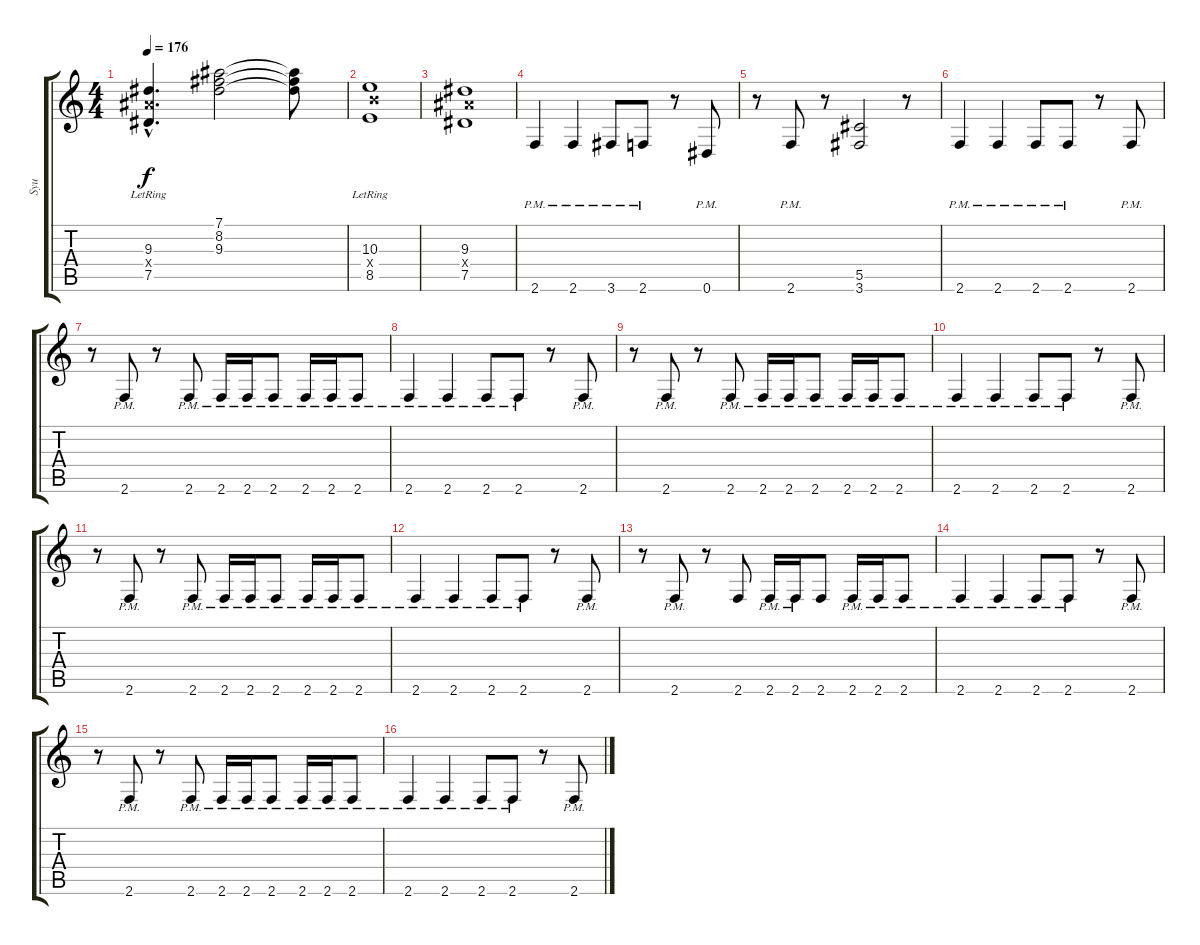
\track ("Syu" "Syu") {instrument overdrivenguitar}
\staff {score tabs}
\tuning (Eb4 Bb3 Gb3 Db3 Ab2 Eb2) {hide}
\ts (4 4)
\tempo 176
\clef g2
\ks c
(9.3{hac lr} 9.4{hac x} 7.5{hac lr}).4{d dy f} (7.1 8.2 9.3).2 (7.1{t} 8.2{t} 9.3{t}).8 |
(10.3{lr} 10.4{x} 8.5{lr}).1 |
(9.3 9.4{x} 7.5).1 |
2.6{pm}.4 2.6{pm}.4 3.6{pm}.8 2.6{pm}.8 r.8 0.6{pm}.8 |
r.8 2.6{pm}.8 r.8 (5.5 3.6).2 r.8 |
2.6{pm}.4 2.6{pm}.4 2.6{pm}.8 2.6{pm}.8 r.8 2.6{pm}.8 |
r.8 2.6{pm}.8 r.8 2.6{pm}.8 2.6{pm}.16 2.6{pm}.16 2.6{pm}.8 2.6{pm}.16 2.6{pm}.16 2.6{pm}.8 |
2.6{pm}.4 2.6{pm}.4 2.6{pm}.8 2.6{pm}.8 r.8 2.6{pm}.8 |
r.8 2.6{pm}.8 r.8 2.6{pm}.8 2.6{pm}.16 2.6{pm}.16 2.6{pm}.8 2.6{pm}.16 2.6{pm}.16 2.6{pm}.8 |
2.6{pm}.4 2.6{pm}.4 2.6{pm}.8 2.6{pm}.8 r.8 2.6{pm}.8 |
r.8 2.6{pm}.8 r.8 2.6{pm}.8 2.6{pm}.16 2.6{pm}.16 2.6{pm}.8 2.6{pm}.16 2.6{pm}.16 2.6{pm}.8 |
2.6{pm}.4 2.6{pm}.4 2.6{pm}.8 2.6{pm}.8 r.8 2.6{pm}.8 |
r.8 2.6{pm}.8 r.8 2.6.8 2.6{pm}.16 2.6{pm}.16 2.6.8 2.6{pm}.16 2.6{pm}.16 2.6{pm}.8 |
2.6{pm}.4 2.6{pm}.4 2.6{pm}.8 2.6{pm}.8 r.8 2.6{pm}.8 |
r.8 2.6{pm}.8 r.8 2.6{pm}.8 2.6{pm}.16 2.6{pm}.16 2.6{pm}.8 2.6{pm}.16 2.6{pm}.16 2.6{pm}.8 |
2.6{pm}.4 2.6{pm}.4 2.6{pm}.8 2.6{pm}.8 r.8 2.6{pm}.8
